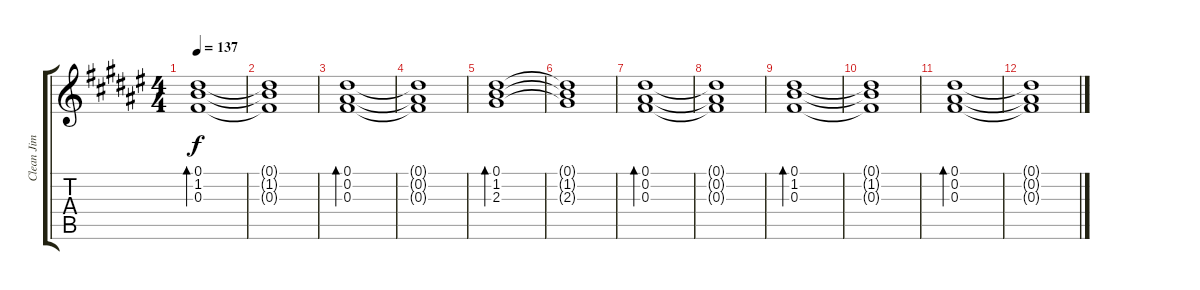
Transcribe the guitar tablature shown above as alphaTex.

\track ("Clean Jim root" "Clean Jim ") {instrument electricguitarclean}
\staff {score tabs}
\tuning (Eb4 Bb3 Gb3 Db3 Ab2 Eb2) {hide}
\ts (4 4)
\tempo 137
\clef g2
\ks d#minor
(0.1 1.2 0.3).1{bd 240 dy f} |
(0.1{t} 1.2{t} 0.3{t}).1 |
(0.1 0.2 0.3).1{bd 240} |
(0.1{t} 0.2{t} 0.3{t}).1 |
(0.1 1.2 2.3).1{bd 240} |
(0.1{t} 1.2{t} 2.3{t}).1 |
(0.1 0.2 0.3).1{bd 240} |
(0.1{t} 0.2{t} 0.3{t}).1 |
(0.1 1.2 0.3).1{bd 240} |
(0.1{t} 1.2{t} 0.3{t}).1 |
(0.1 0.2 0.3).1{bd 240} |
(0.1{t} 0.2{t} 0.3{t}).1
